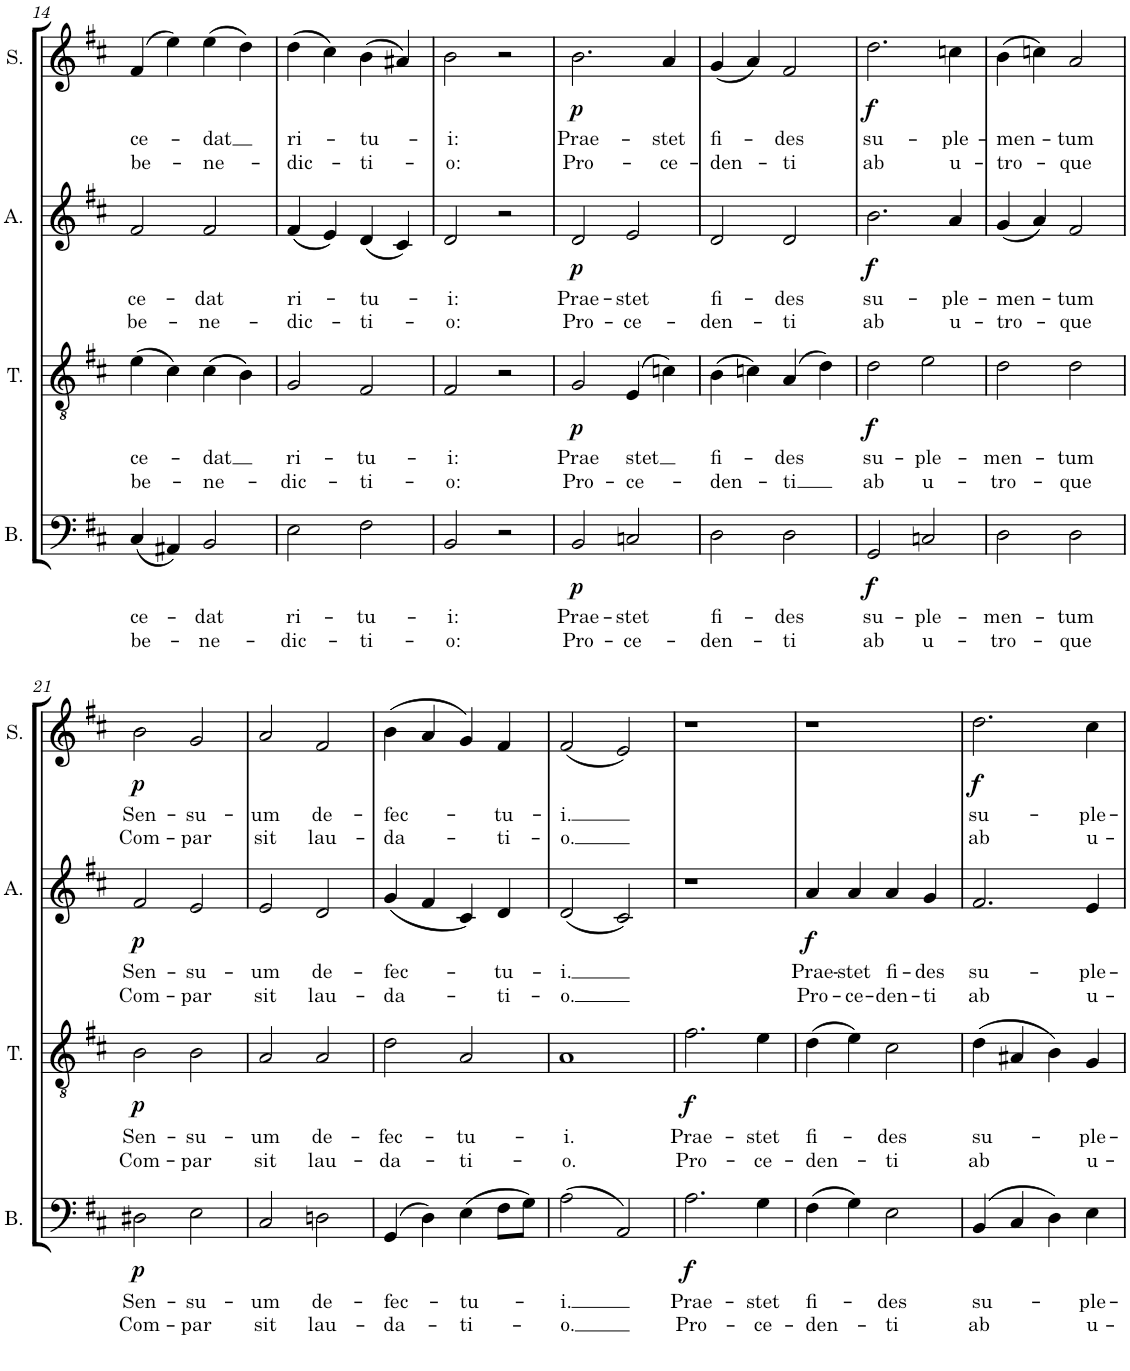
**kern	**text	**text	**dynam	**kern	**text	**text	**dynam	**kern	**text	**text	**dynam	**kern	**text	**text	**dynam
*part4	*part4	*part4	*part4	*part3	*part3	*part3	*part3	*part2	*part2	*part2	*part2	*part1	*part1	*part1	*part1
*staff4	*staff4	*staff4	*staff4	*staff3	*staff3	*staff3	*staff3	*staff2	*staff2	*staff2	*staff2	*staff1	*staff1	*staff1	*staff1
*I"Basse	*	*	*	*I"Ténor	*	*	*	*I"Alto	*	*	*	*I"Soprano	*	*	*
*I'B.	*	*	*	*I'T.	*	*	*	*I'A.	*	*	*	*I'S.	*	*	*
!!LO:PB:g=z
*clefF4	*	*	*	*clefGv2	*	*	*	*clefG2	*	*	*	*clefG2	*	*	*
*k[f#c#]	*	*	*	*k[f#c#]	*	*	*	*k[f#c#]	*	*	*	*k[f#c#]	*	*	*
*D:	*	*	*	*D:	*	*	*	*D:	*	*	*	*D:	*	*	*
*M2/2	*	*	*	*M2/2	*	*	*	*M2/2	*	*	*	*M2/2	*	*	*
*met(c|)	*	*	*	*met(c|)	*	*	*	*met(c|)	*	*	*	*met(c|)	*	*	*
=14	=14	=14	=14	=14	=14	=14	=14	=14	=14	=14	=14	=14	=14	=14	=14
!	!LO:LY:b	!LO:LY:b	!	!	!LO:LY:b	!LO:LY:b	!	!	!LO:LY:b	!LO:LY:b	!	!	!LO:LY:b	!LO:LY:b	!
(4C#/	ce-	be-	.	(4e\	ce-	be-	.	2f#/	ce-	be-	.	(4f#/	ce-	be-	.
4AA#X/)	.	.	.	4c#\)	.	.	.	.	.	.	.	4ee\)	.	.	.
!	!LO:LY:b	!LO:LY:b	!	!	!LO:LY:b	!LO:LY:b	!	!	!LO:LY:b	!LO:LY:b	!	!	!LO:LY:b	!LO:LY:b	!
2BB/	-dat	-ne-	.	(4c#\	-dat	-ne-	.	2f#/	-dat	-ne-	.	(4ee\	-dat	-ne-	.
.	.	.	.	4B\)	.	.	.	.	.	.	.	4dd\)	.	.	.
=15	=15	=15	=15	=15	=15	=15	=15	=15	=15	=15	=15	=15	=15	=15	=15
!	!LO:LY:b	!LO:LY:b	!	!	!LO:LY:b	!LO:LY:b	!	!	!LO:LY:b	!LO:LY:b	!	!	!LO:LY:b	!LO:LY:b	!
2E\	ri-	-dic-	.	2G/	ri-	-dic-	.	(4f#/	ri-	-dic-	.	(4dd\	ri-	-dic-	.
.	.	.	.	.	.	.	.	4e/)	.	.	.	4cc#\)	.	.	.
!	!LO:LY:b	!LO:LY:b	!	!	!LO:LY:b	!LO:LY:b	!	!	!LO:LY:b	!LO:LY:b	!	!	!LO:LY:b	!LO:LY:b	!
2F#\	-tu-	-ti-	.	2F#/	-tu-	-ti-	.	(4d/	-tu-	-ti-	.	(4b\	-tu-	-ti-	.
.	.	.	.	.	.	.	.	4c#/)	.	.	.	4a#X/)	.	.	.
=16	=16	=16	=16	=16	=16	=16	=16	=16	=16	=16	=16	=16	=16	=16	=16
!	!LO:LY:b	!LO:LY:b	!	!	!LO:LY:b	!LO:LY:b	!	!	!LO:LY:b	!LO:LY:b	!	!	!LO:LY:b	!LO:LY:b	!
2BB/	-i:	-o:	.	2F#/	-i:	-o:	.	2d/	-i:	-o:	.	2b\	-i:	-o:	.
2r	.	.	.	2r	.	.	.	2r	.	.	.	2r	.	.	.
=17	=17	=17	=17	=17	=17	=17	=17	=17	=17	=17	=17	=17	=17	=17	=17
!	!LO:LY:b	!LO:LY:b	!LO:DY:b	!	!LO:LY:b	!LO:LY:b	!LO:DY:b	!	!LO:LY:b	!LO:LY:b	!LO:DY:b	!	!LO:LY:b	!LO:LY:b	!LO:DY:b
2BB/	Prae-	Pro-	p	2G/	Prae	Pro-	p	2d/	Prae-	Pro-	p	2.b\	Prae-	Pro-	p
!	!LO:LY:b	!LO:LY:b	!	!	!LO:LY:b	!LO:LY:b	!	!	!LO:LY:b	!LO:LY:b	!	!	!	!	!
2Cn/	-stet	-ce-	.	(4E/	stet	-ce-	.	2e/	-stet	-ce-	.	.	.	.	.
!	!	!	!	!	!	!	!	!	!	!	!	!	!LO:LY:b	!LO:LY:b	!
.	.	.	.	4cn\)	.	.	.	.	.	.	.	4a/	-stet	-ce-	.
=18	=18	=18	=18	=18	=18	=18	=18	=18	=18	=18	=18	=18	=18	=18	=18
!	!LO:LY:b	!LO:LY:b	!	!	!LO:LY:b	!LO:LY:b	!	!	!LO:LY:b	!LO:LY:b	!	!	!LO:LY:b	!LO:LY:b	!
2D\	fi-	-den-	.	(4B\	fi-	-den-	.	2d/	fi-	-den-	.	(4g/	fi-	-den-	.
.	.	.	.	4cn\)	.	.	.	.	.	.	.	4a/)	.	.	.
!	!LO:LY:b	!LO:LY:b	!	!	!LO:LY:b	!LO:LY:b	!	!	!LO:LY:b	!LO:LY:b	!	!	!LO:LY:b	!LO:LY:b	!
2D\	-des	-ti	.	(4A/	-des	-ti	.	2d/	-des	-ti	.	2f#/	-des	-ti	.
.	.	.	.	4d\)	.	.	.	.	.	.	.	.	.	.	.
=19	=19	=19	=19	=19	=19	=19	=19	=19	=19	=19	=19	=19	=19	=19	=19
!	!LO:LY:b	!LO:LY:b	!LO:DY:b	!	!LO:LY:b	!LO:LY:b	!LO:DY:b	!	!LO:LY:b	!LO:LY:b	!LO:DY:b	!	!LO:LY:b	!LO:LY:b	!LO:DY:b
2GG/	su-	ab	f	2d\	su-	ab	f	2.b\	su-	ab	f	2.dd\	su-	ab	f
!	!LO:LY:b	!LO:LY:b	!	!	!LO:LY:b	!LO:LY:b	!	!	!	!	!	!	!	!	!
2Cn/	-ple-	u-	.	2e\	-ple-	u-	.	.	.	.	.	.	.	.	.
!	!	!	!	!	!	!	!	!	!LO:LY:b	!LO:LY:b	!	!	!LO:LY:b	!LO:LY:b	!
.	.	.	.	.	.	.	.	4a/	-ple-	u-	.	4ccn\	-ple-	u-	.
=20	=20	=20	=20	=20	=20	=20	=20	=20	=20	=20	=20	=20	=20	=20	=20
!	!LO:LY:b	!LO:LY:b	!	!	!LO:LY:b	!LO:LY:b	!	!	!LO:LY:b	!LO:LY:b	!	!	!LO:LY:b	!LO:LY:b	!
2D\	-men-	-tro-	.	2d\	-men-	-tro-	.	(4g/	-men-	-tro-	.	(4b\	-men-	-tro-	.
.	.	.	.	.	.	.	.	4a/)	.	.	.	4ccn\)	.	.	.
!	!LO:LY:b	!LO:LY:b	!	!	!LO:LY:b	!LO:LY:b	!	!	!LO:LY:b	!LO:LY:b	!	!	!LO:LY:b	!LO:LY:b	!
2D\	-tum	-que	.	2d\	-tum	-que	.	2f#/	-tum	-que	.	2a/	-tum	-que	.
!!LO:LB:g=z
=21	=21	=21	=21	=21	=21	=21	=21	=21	=21	=21	=21	=21	=21	=21	=21
!	!LO:LY:b	!LO:LY:b	!LO:DY:b	!	!LO:LY:b	!LO:LY:b	!LO:DY:b	!	!LO:LY:b	!LO:LY:b	!LO:DY:b	!	!LO:LY:b	!LO:LY:b	!LO:DY:b
2D#X\	Sen-	Com-	p	2B\	Sen-	Com-	p	2f#/	Sen-	Com-	p	2b\	Sen-	Com-	p
!	!LO:LY:b	!LO:LY:b	!	!	!LO:LY:b	!LO:LY:b	!	!	!LO:LY:b	!LO:LY:b	!	!	!LO:LY:b	!LO:LY:b	!
2E\	-su-	-par	.	2B\	-su-	-par	.	2e/	-su-	-par	.	2g/	-su-	-par	.
=22	=22	=22	=22	=22	=22	=22	=22	=22	=22	=22	=22	=22	=22	=22	=22
!	!LO:LY:b	!LO:LY:b	!	!	!LO:LY:b	!LO:LY:b	!	!	!LO:LY:b	!LO:LY:b	!	!	!LO:LY:b	!LO:LY:b	!
2C#/	-um	sit	.	2A/	-um	sit	.	2e/	-um	sit	.	2a/	-um	sit	.
!	!LO:LY:b	!LO:LY:b	!	!	!LO:LY:b	!LO:LY:b	!	!	!LO:LY:b	!LO:LY:b	!	!	!LO:LY:b	!LO:LY:b	!
2Dn\	de-	lau-	.	2A/	de-	lau-	.	2d/	de-	lau-	.	2f#/	de-	lau-	.
=23	=23	=23	=23	=23	=23	=23	=23	=23	=23	=23	=23	=23	=23	=23	=23
!	!LO:LY:b	!LO:LY:b	!	!	!LO:LY:b	!LO:LY:b	!	!	!LO:LY:b	!LO:LY:b	!	!	!LO:LY:b	!LO:LY:b	!
(4GG/	-fec-	-da-	.	2d\	-fec-	-da-	.	(4g/	-fec-	-da-	.	(4b\	-fec-	-da-	.
4D\)	.	.	.	.	.	.	.	4f#/	.	.	.	4a/	.	.	.
!	!LO:LY:b	!LO:LY:b	!	!	!LO:LY:b	!LO:LY:b	!	!	!	!	!	!	!	!	!
(4E\	-tu-	-ti-	.	2A/	-tu-	-ti-	.	4c#/)	.	.	.	4g/)	.	.	.
!	!	!	!	!	!	!	!	!	!LO:LY:b	!LO:LY:b	!	!	!LO:LY:b	!LO:LY:b	!
8F#\L	.	.	.	.	.	.	.	4d/	-tu-	-ti-	.	4f#/	-tu-	-ti-	.
8G\J)	.	.	.	.	.	.	.	.	.	.	.	.	.	.	.
=24	=24	=24	=24	=24	=24	=24	=24	=24	=24	=24	=24	=24	=24	=24	=24
!	!LO:LY:b	!LO:LY:b	!	!	!LO:LY:b	!LO:LY:b	!	!	!LO:LY:b	!LO:LY:b	!	!	!LO:LY:b	!LO:LY:b	!
(2A\	-i.	-o.	.	1A	-i.	-o.	.	(2d/	-i.	-o.	.	(2f#/	-i.	-o.	.
2AA/)	.	.	.	.	.	.	.	2c#/)	.	.	.	2e/)	.	.	.
=25	=25	=25	=25	=25	=25	=25	=25	=25	=25	=25	=25	=25	=25	=25	=25
!	!LO:LY:b	!LO:LY:b	!LO:DY:b	!	!LO:LY:b	!LO:LY:b	!LO:DY:b	!	!	!	!	!	!	!	!
2.A\	Prae-	Pro-	f	2.f#\	Prae-	Pro-	f	1r	.	.	.	1r	.	.	.
!	!LO:LY:b	!LO:LY:b	!	!	!LO:LY:b	!LO:LY:b	!	!	!	!	!	!	!	!	!
4G\	-stet	-ce-	.	4e\	-stet	-ce-	.	.	.	.	.	.	.	.	.
=26	=26	=26	=26	=26	=26	=26	=26	=26	=26	=26	=26	=26	=26	=26	=26
!	!LO:LY:b	!LO:LY:b	!	!	!LO:LY:b	!LO:LY:b	!	!	!LO:LY:b	!LO:LY:b	!LO:DY:b	!	!	!	!
(4F#\	fi-	-den-	.	(4d\	fi-	-den-	.	4a/	Prae-	Pro-	f	1r	.	.	.
!	!	!	!	!	!	!	!	!	!LO:LY:b	!LO:LY:b	!	!	!	!	!
4G\)	.	.	.	4e\)	.	.	.	4a/	-stet	-ce-	.	.	.	.	.
!	!LO:LY:b	!LO:LY:b	!	!	!LO:LY:b	!LO:LY:b	!	!	!LO:LY:b	!LO:LY:b	!	!	!	!	!
2E\	-des	-ti	.	2c#\	-des	-ti	.	4a/	fi-	-den-	.	.	.	.	.
!	!	!	!	!	!	!	!	!	!LO:LY:b	!LO:LY:b	!	!	!	!	!
.	.	.	.	.	.	.	.	4g/	-des	-ti	.	.	.	.	.
=27	=27	=27	=27	=27	=27	=27	=27	=27	=27	=27	=27	=27	=27	=27	=27
!	!LO:LY:b	!LO:LY:b	!	!	!LO:LY:b	!LO:LY:b	!	!	!LO:LY:b	!LO:LY:b	!	!	!LO:LY:b	!LO:LY:b	!LO:DY:b
(4BB/	su-	ab	.	(4d\	su-	ab	.	2.f#/	su-	ab	.	2.dd\	su-	ab	f
4C#/	.	.	.	4A#X/	.	.	.	.	.	.	.	.	.	.	.
4D\)	.	.	.	4B\)	.	.	.	.	.	.	.	.	.	.	.
!	!LO:LY:b	!LO:LY:b	!	!	!LO:LY:b	!LO:LY:b	!	!	!LO:LY:b	!LO:LY:b	!	!	!LO:LY:b	!LO:LY:b	!
4E\	-ple-	u-	.	4G/	-ple-	u-	.	4e/	-ple-	u-	.	4cc#\	-ple-	u-	.
=	=	=	=	=	=	=	=	=	=	=	=	=	=	=	=
*-	*-	*-	*-	*-	*-	*-	*-	*-	*-	*-	*-	*-	*-	*-	*-
